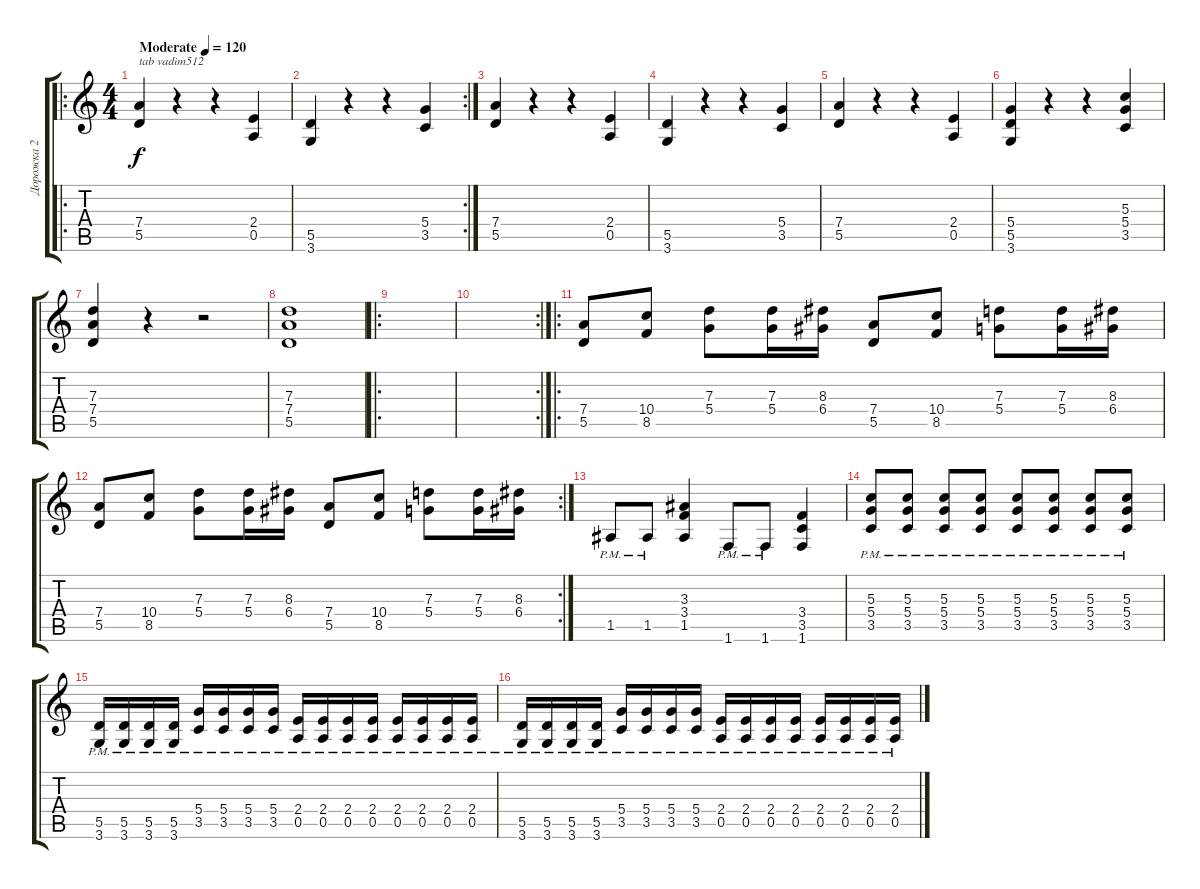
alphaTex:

\track ("Дорожка 2" "Дорожка 2") {instrument distortionguitar}
\staff {score tabs}
\tuning (E4 B3 G3 D3 A2 E2) {hide}
\ro
\ts (4 4)
\tempo (120 "Moderate")
\clef g2
\ks c
(7.4 5.5).4{txt "tab vadim512" dy f instrument distortionguitar} r.4 r.4 (2.4 0.5).4 |
\rc 2
(5.5 3.6).4 r.4 r.4 (5.4 3.5).4 |
(7.4 5.5).4 r.4 r.4 (2.4 0.5).4 |
(5.5 3.6).4 r.4 r.4 (5.4 3.5).4 |
(7.4 5.5).4 r.4 r.4 (2.4 0.5).4 |
(5.4 5.5 3.6).4 r.4 r.4 (5.3 5.4 3.5).4 |
(7.3 7.4 5.5).4 r.4 r.2 |
(7.3 7.4 5.5).1 |
\ro
|
\rc 2
|
\ro
(7.4 5.5).8 (10.4 8.5).8 (7.3 5.4).8 (7.3 5.4).16 (8.3 6.4).16 (7.4 5.5).8 (10.4 8.5).8 (7.3 5.4).8 (7.3 5.4).16 (8.3 6.4).16 |
\rc 2
(7.4 5.5).8 (10.4 8.5).8 (7.3 5.4).8 (7.3 5.4).16 (8.3 6.4).16 (7.4 5.5).8 (10.4 8.5).8 (7.3 5.4).8 (7.3 5.4).16 (8.3 6.4).16 |
1.5{pm}.8 1.5{pm}.8 (3.3 3.4 1.5).4 1.6{pm}.8 1.6{pm}.8 (3.4 3.5 1.6).4 |
(5.3{pm} 5.4{pm} 3.5{pm}).8 (5.3{pm} 5.4{pm} 3.5{pm}).8 (5.3{pm} 5.4{pm} 3.5{pm}).8 (5.3{pm} 5.4{pm} 3.5{pm}).8 (5.3{pm} 5.4{pm} 3.5{pm}).8 (5.3{pm} 5.4{pm} 3.5{pm}).8 (5.3{pm} 5.4{pm} 3.5{pm}).8 (5.3{pm} 5.4{pm} 3.5{pm}).8 |
(5.5{pm} 3.6{pm}).16 (5.5{pm} 3.6{pm}).16 (5.5{pm} 3.6{pm}).16 (5.5{pm} 3.6{pm}).16 (5.4{pm} 3.5{pm}).16 (5.4{pm} 3.5{pm}).16 (5.4{pm} 3.5{pm}).16 (5.4{pm} 3.5{pm}).16 (2.4{pm} 0.5{pm}).16 (2.4{pm} 0.5{pm}).16 (2.4{pm} 0.5{pm}).16 (2.4{pm} 0.5{pm}).16 (2.4{pm} 0.5{pm}).16 (2.4{pm} 0.5{pm}).16 (2.4{pm} 0.5{pm}).16 (2.4{pm} 0.5{pm}).16 |
(5.5{pm} 3.6{pm}).16 (5.5{pm} 3.6{pm}).16 (5.5{pm} 3.6{pm}).16 (5.5{pm} 3.6{pm}).16 (5.4{pm} 3.5{pm}).16 (5.4{pm} 3.5{pm}).16 (5.4{pm} 3.5{pm}).16 (5.4{pm} 3.5{pm}).16 (2.4{pm} 0.5{pm}).16 (2.4{pm} 0.5{pm}).16 (2.4{pm} 0.5{pm}).16 (2.4{pm} 0.5{pm}).16 (2.4{pm} 0.5{pm}).16 (2.4{pm} 0.5{pm}).16 (2.4{pm} 0.5{pm}).16 (2.4{pm} 0.5{pm}).16
